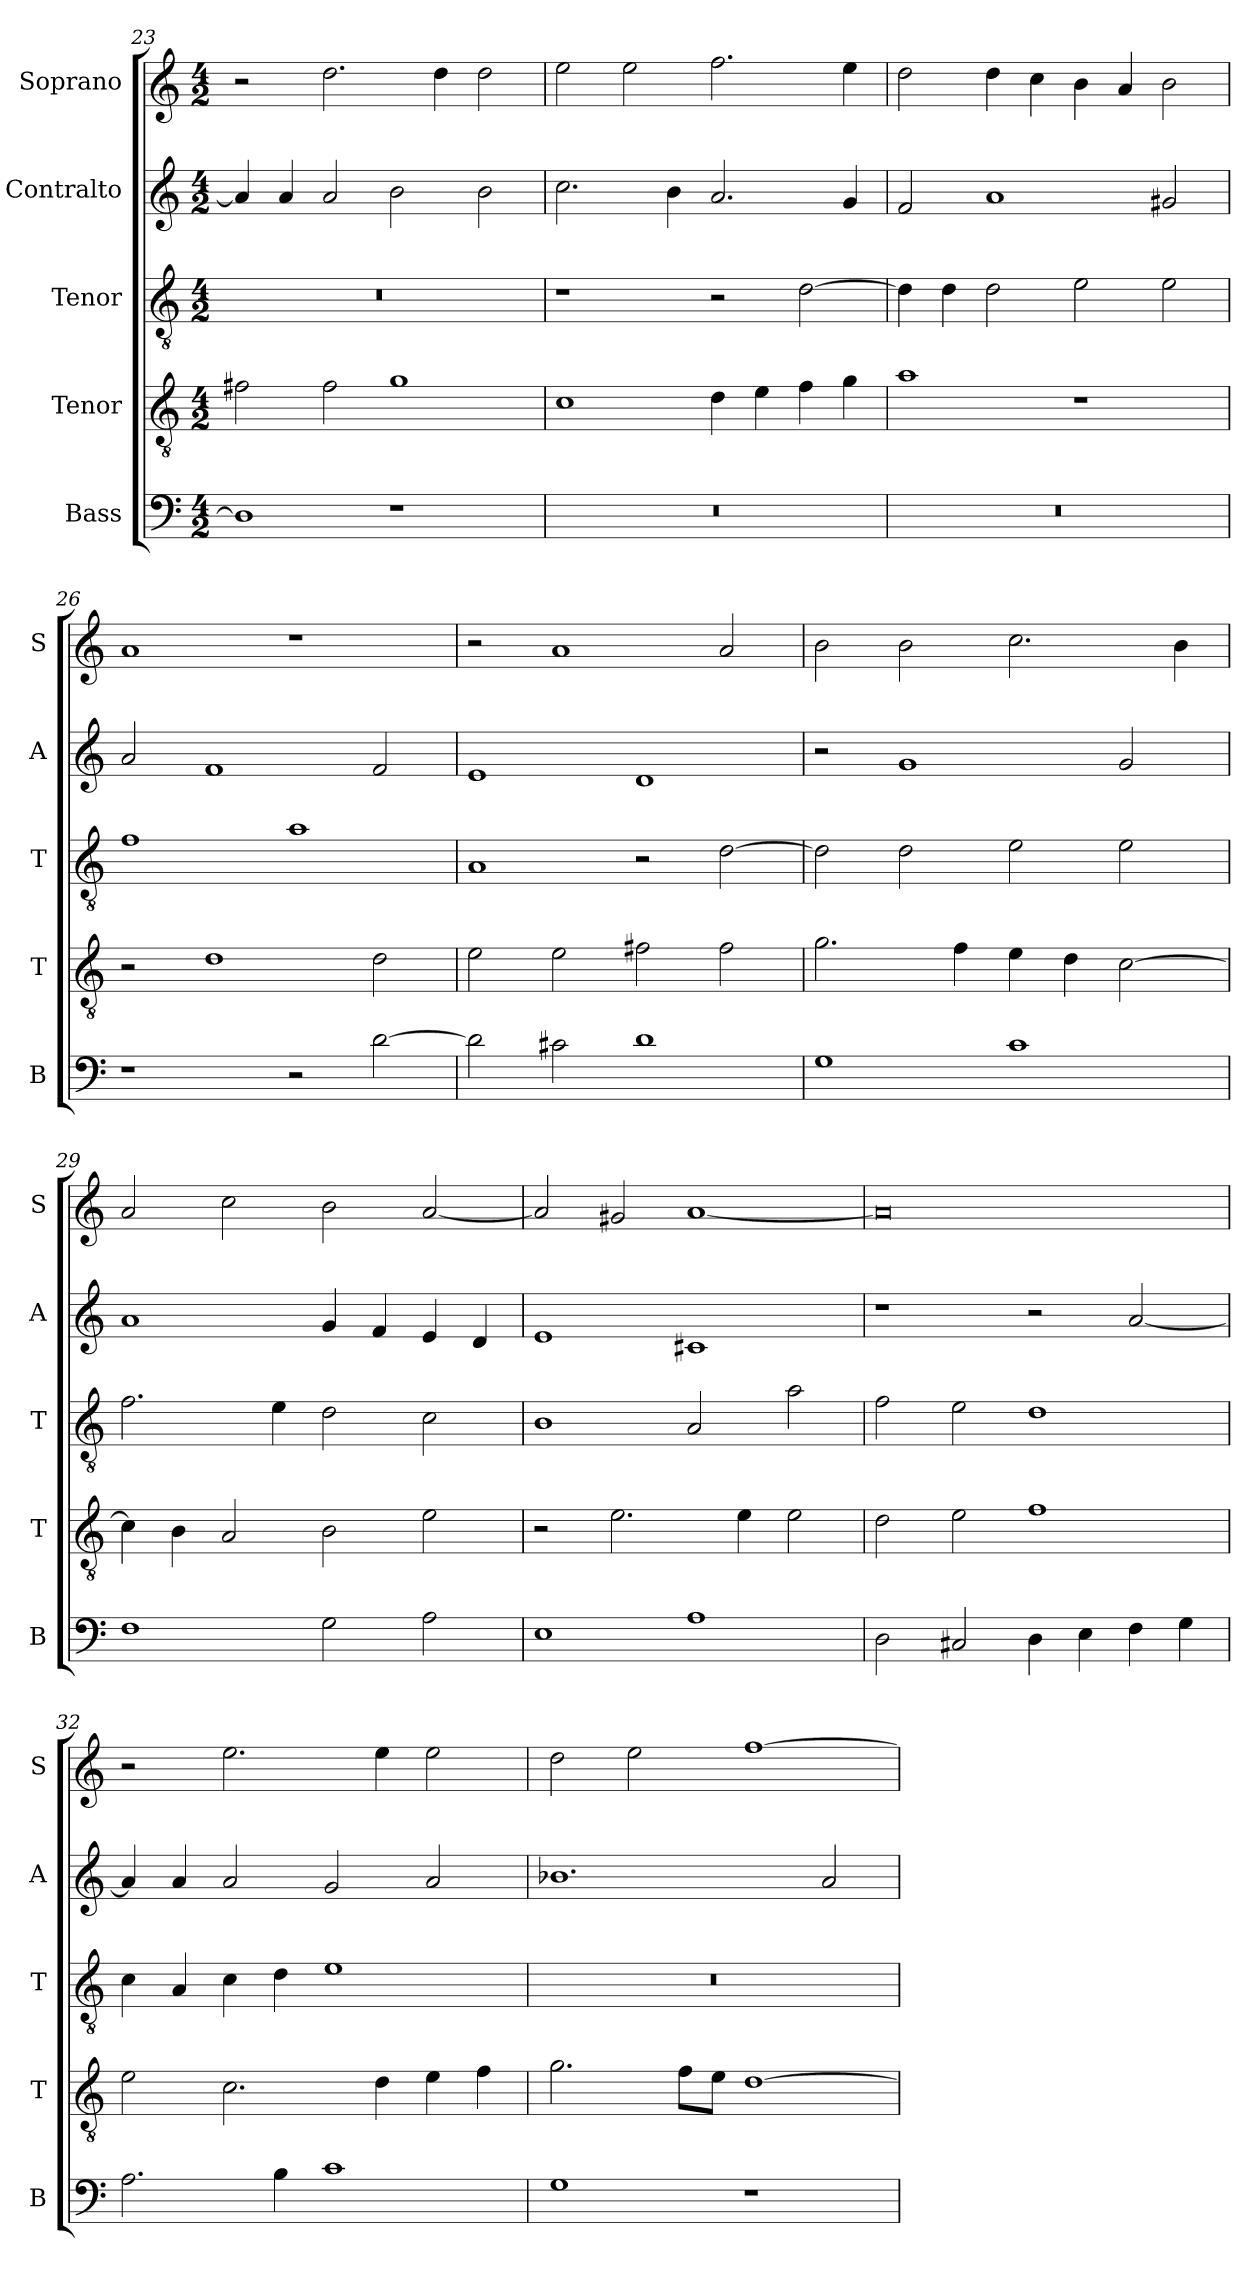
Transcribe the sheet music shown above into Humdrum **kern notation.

**kern	**kern	**kern	**kern	**kern
*part5	*part4	*part3	*part2	*part1
*staff5	*staff4	*staff3	*staff2	*staff1
*I"Bass	*I"Tenor	*I"Tenor	*I"Contralto	*I"Soprano
*I'B	*I'T	*I'T	*I'A	*I'S
*clefF4	*clefGv2	*clefGv2	*clefG2	*clefG2
*k[]	*k[]	*k[]	*k[]	*k[]
*A:aeo	*A:aeo	*A:aeo	*A:aeo	*A:aeo
*M4/2	*M4/2	*M4/2	*M4/2	*M4/2
=23	=23	=23	=23	=23
1D]	2f#X	0r	4a]	2r
.	.	.	4a	.
.	2f#	.	2a	2.dd
1r	1g	.	2b	.
.	.	.	.	4dd
.	.	.	2b	2dd
=24	=24	=24	=24	=24
0r	1c	1r	2.cc	2ee
.	.	.	.	2ee
.	.	.	4b	.
.	4d	2r	2.a	2.ff
.	4e	.	.	.
.	4f	[2d	.	.
.	4g	.	4g	4ee
=25	=25	=25	=25	=25
0r	1a	4d]	2f	2dd
.	.	4d	.	.
.	.	2d	1a	4dd
.	.	.	.	4cc
.	1r	2e	.	4b
.	.	.	.	4a
.	.	2e	2g#X	2b
=26	=26	=26	=26	=26
1r	2r	1f	2a	1a
.	1d	.	1f	.
2r	.	1a	.	1r
[2d	2d	.	2f	.
=27	=27	=27	=27	=27
2d]	2e	1A	1e	2r
2c#X	2e	.	.	1a
1d	2f#X	2r	1d	.
.	2f#	[2d	.	2a
=28	=28	=28	=28	=28
1G	2.g	2d]	2r	2b
.	.	2d	1g	2b
.	4f	.	.	.
1c	4e	2e	.	2.cc
.	4d	.	.	.
.	[2c	2e	2g	.
.	.	.	.	4b
=29	=29	=29	=29	=29
1F	4c]	2.f	1a	2a
.	4B	.	.	.
.	2A	.	.	2cc
.	.	4e	.	.
2G	2B	2d	4g	2b
.	.	.	4f	.
2A	2e	2c	4e	[2a
.	.	.	4d	.
=30	=30	=30	=30	=30
1E	2r	1B	1e	2a]
.	2.e	.	.	2g#X
1A	.	2A	1c#X	[1a
.	4e	.	.	.
.	2e	2a	.	.
=31	=31	=31	=31	=31
2D	2d	2f	1r	0a]
2C#X	2e	2e	.	.
4D	1f	1d	2r	.
4E	.	.	.	.
4F	.	.	[2a	.
4G	.	.	.	.
=32	=32	=32	=32	=32
2.A	2e	4c	4a]	2r
.	.	4A	4a	.
.	2.c	4c	2a	2.ee
4B	.	4d	.	.
1c	.	1e	2g	.
.	4d	.	.	4ee
.	4e	.	2a	2ee
.	4f	.	.	.
=33	=33	=33	=33	=33
1G	2.g	0r	1.b-X	2dd
.	.	.	.	2ee
.	8f\L	.	.	.
.	8e\J	.	.	.
1r	[1d	.	.	[1ff
.	.	.	2a	.
=	=	=	=	=
*-	*-	*-	*-	*-
